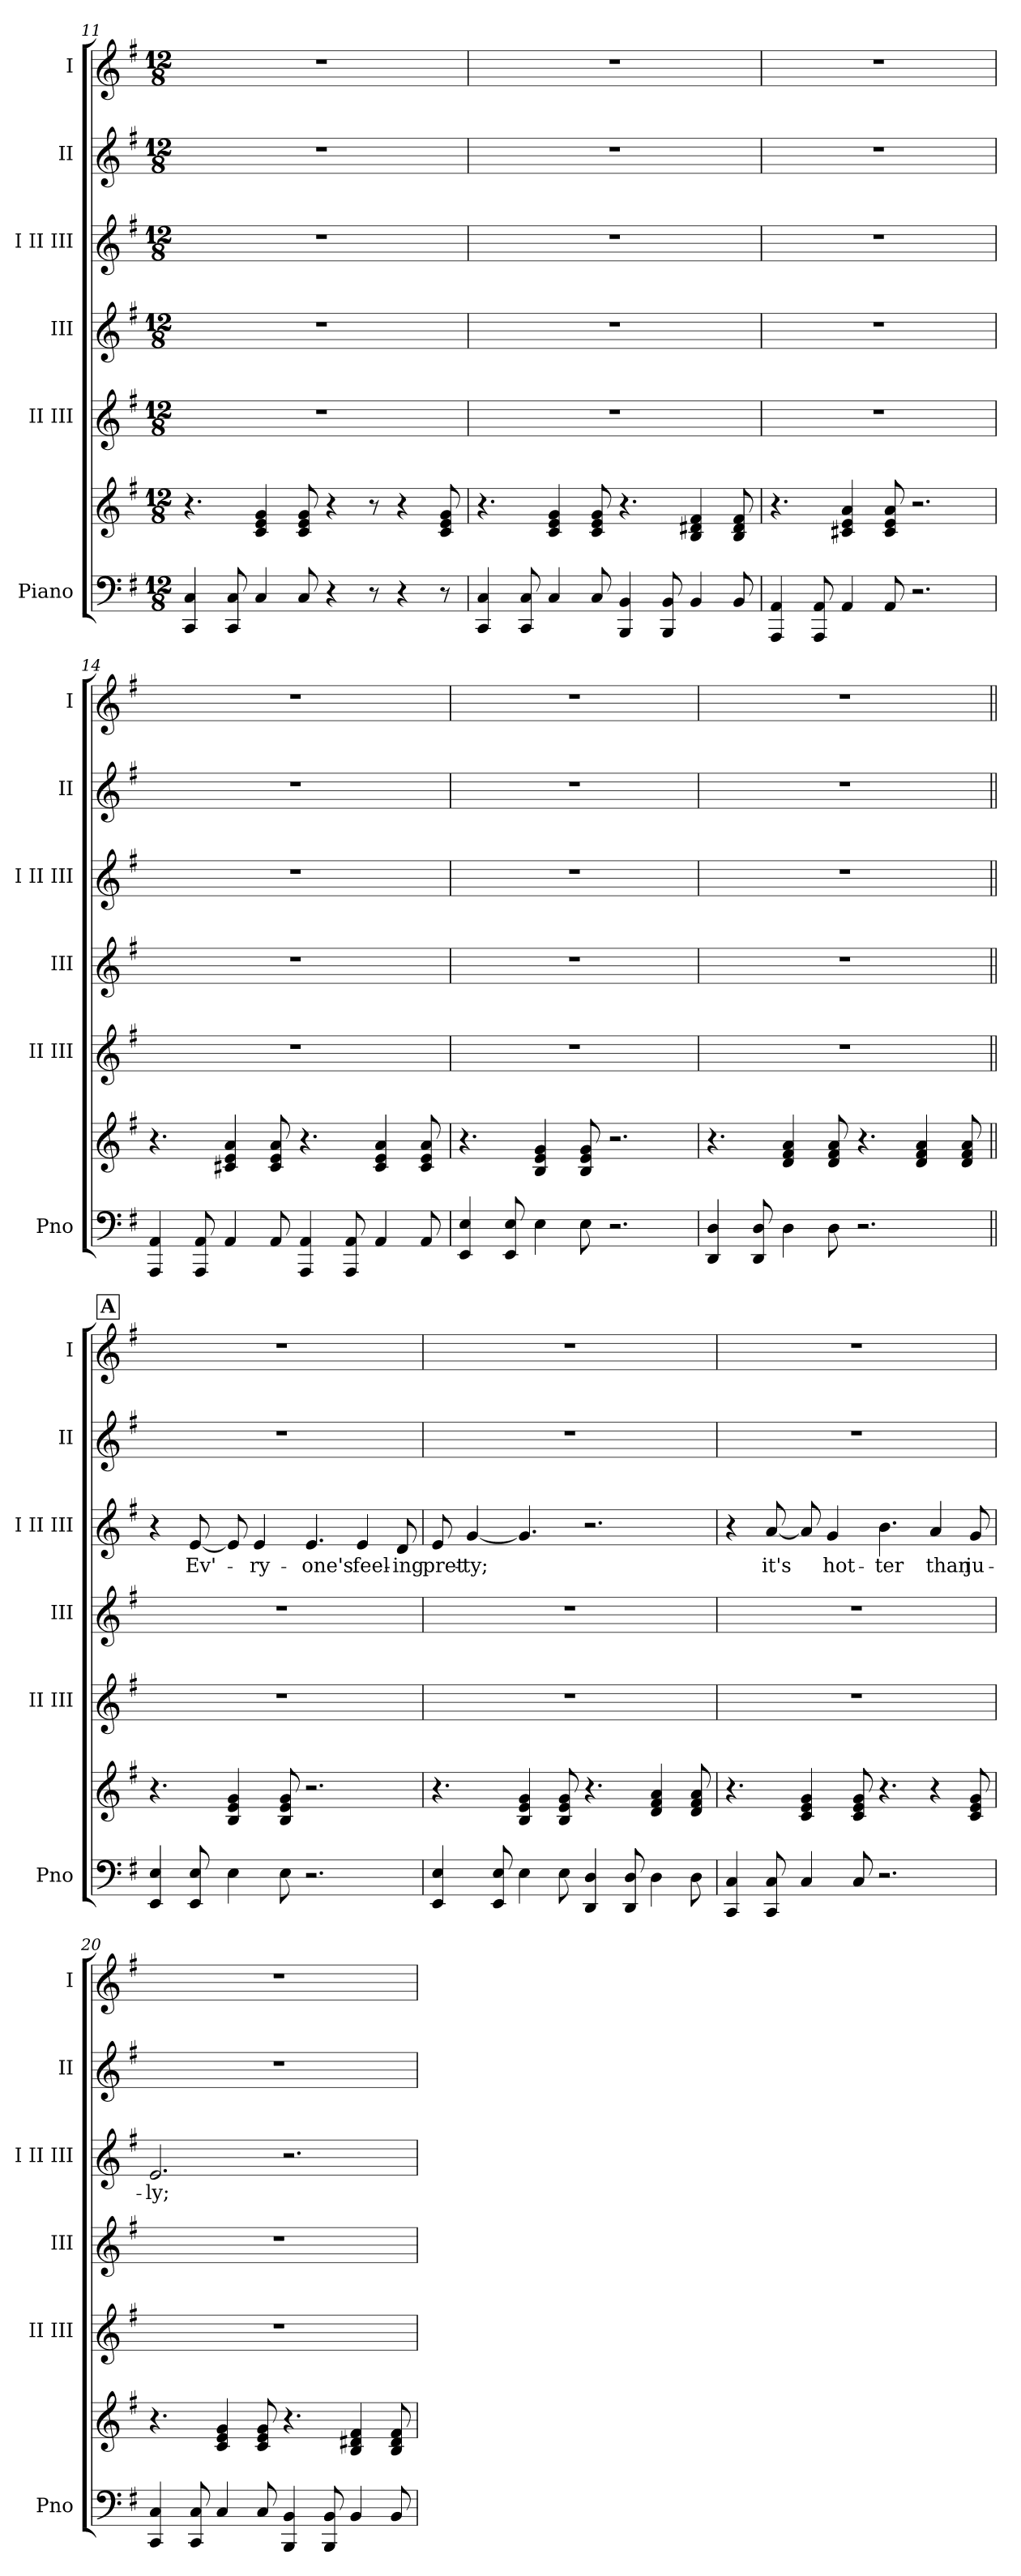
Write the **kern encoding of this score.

**kern	**kern	**kern	**kern	**kern	**text	**kern	**kern
*part6	*part6	*part5	*part4	*part3	*part3	*part2	*part1
*staff7	*staff6	*staff5	*staff4	*staff3	*staff3	*staff2	*staff1
*I"Piano	*	*I"II III	*I"III	*I"I II III	*	*I"II	*I"I
*I'Pno	*	*I'II III	*I'III	*I'I II III	*	*I'II	*I'I
*clefF4	*clefG2	*clefG2	*clefG2	*clefG2	*	*clefG2	*clefG2
*k[f#]	*k[f#]	*k[f#]	*k[f#]	*k[f#]	*	*k[f#]	*k[f#]
*M12/8	*M12/8	*M12/8	*M12/8	*M12/8	*	*M12/8	*M12/8
=11	=11	=11	=11	=11	=11	=11	=11
4CC/ 4C/	4.r	1.r	1.r	1.r	.	1.r	1.r
8CC/ 8C/	.	.	.	.	.	.	.
4C/	4c/ 4e/ 4g/	.	.	.	.	.	.
8C/	8c/ 8e/ 8g/	.	.	.	.	.	.
4r	4r	.	.	.	.	.	.
8r	8r	.	.	.	.	.	.
4r	4r	.	.	.	.	.	.
8r	8c/ 8e/ 8g/	.	.	.	.	.	.
=12	=12	=12	=12	=12	=12	=12	=12
4CC/ 4C/	4.r	1.r	1.r	1.r	.	1.r	1.r
8CC/ 8C/	.	.	.	.	.	.	.
4C/	4c/ 4e/ 4g/	.	.	.	.	.	.
8C/	8c/ 8e/ 8g/	.	.	.	.	.	.
4BBB/ 4BB/	4.r	.	.	.	.	.	.
8BBB/ 8BB/	.	.	.	.	.	.	.
4BB/	4B/ 4d#X/ 4f#/	.	.	.	.	.	.
8BB/	8B/ 8d#/ 8f#/	.	.	.	.	.	.
=13	=13	=13	=13	=13	=13	=13	=13
4AAA/ 4AA/	4.r	1.r	1.r	1.r	.	1.r	1.r
8AAA/ 8AA/	.	.	.	.	.	.	.
4AA/	4c#X/ 4e/ 4a/	.	.	.	.	.	.
8AA/	8c#/ 8e/ 8a/	.	.	.	.	.	.
2.r	2.r	.	.	.	.	.	.
!!LO:LB:g=z
=14	=14	=14	=14	=14	=14	=14	=14
4AAA/ 4AA/	4.r	1.r	1.r	1.r	.	1.r	1.r
8AAA/ 8AA/	.	.	.	.	.	.	.
4AA/	4c#X/ 4e/ 4a/	.	.	.	.	.	.
8AA/	8c#/ 8e/ 8a/	.	.	.	.	.	.
4AAA/ 4AA/	4.r	.	.	.	.	.	.
8AAA/ 8AA/	.	.	.	.	.	.	.
4AA/	4c#/ 4e/ 4a/	.	.	.	.	.	.
8AA/	8c#/ 8e/ 8a/	.	.	.	.	.	.
=15	=15	=15	=15	=15	=15	=15	=15
4EE/ 4E/	4.r	1.r	1.r	1.r	.	1.r	1.r
8EE/ 8E/	.	.	.	.	.	.	.
4E\	4B/ 4e/ 4g/	.	.	.	.	.	.
8E\	8B/ 8e/ 8g/	.	.	.	.	.	.
2.r	2.r	.	.	.	.	.	.
=16	=16	=16	=16	=16	=16	=16	=16
4DD/ 4D/	4.r	1.r	1.r	1.r	.	1.r	1.r
8DD/ 8D/	.	.	.	.	.	.	.
4D\	4d/ 4f#/ 4a/	.	.	.	.	.	.
8D\	8d/ 8f#/ 8a/	.	.	.	.	.	.
2.r	4.r	.	.	.	.	.	.
.	4d/ 4f#/ 4a/	.	.	.	.	.	.
.	8d/ 8f#/ 8a/	.	.	.	.	.	.
!!LO:LB:g=z
!!LO:REH:place=s1:a:B:cj:fs=14:t=A
=17||	=17||	=17||	=17||	=17||	=17||	=17||	=17||
4EE/ 4E/	4.r	1.r	1.r	4r	.	1.r	1.r
!	!	!	!	!	!LO:LY:b	!	!
8EE/ 8E/	.	.	.	[8e/	Ev'-	.	.
4E\	4B/ 4e/ 4g/	.	.	8e/]	.	.	.
!	!	!	!	!	!LO:LY:b	!	!
.	.	.	.	4e/	-ry-	.	.
8E\	8B/ 8e/ 8g/	.	.	.	.	.	.
!	!	!	!	!	!LO:LY:b	!	!
2.r	2.r	.	.	4.e/	-one's	.	.
!	!	!	!	!	!LO:LY:b	!	!
.	.	.	.	4e/	feel-	.	.
!	!	!	!	!	!LO:LY:b	!	!
.	.	.	.	8d/	-ing	.	.
=18	=18	=18	=18	=18	=18	=18	=18
!	!	!	!	!	!LO:LY:b	!	!
4EE/ 4E/	4.r	1.r	1.r	8e/	pret-	1.r	1.r
!	!	!	!	!	!LO:LY:b	!	!
.	.	.	.	[4g/	-ty;	.	.
8EE/ 8E/	.	.	.	.	.	.	.
4E\	4B/ 4e/ 4g/	.	.	4.g/]	.	.	.
8E\	8B/ 8e/ 8g/	.	.	.	.	.	.
4DD/ 4D/	4.r	.	.	2.r	.	.	.
8DD/ 8D/	.	.	.	.	.	.	.
4D\	4d/ 4f#/ 4a/	.	.	.	.	.	.
8D\	8d/ 8f#/ 8a/	.	.	.	.	.	.
=19	=19	=19	=19	=19	=19	=19	=19
4CC/ 4C/	4.r	1.r	1.r	4r	.	1.r	1.r
!	!	!	!	!	!LO:LY:b	!	!
8CC/ 8C/	.	.	.	[8a/	it's	.	.
4C/	4c/ 4e/ 4g/	.	.	8a/]	.	.	.
!	!	!	!	!	!LO:LY:b	!	!
.	.	.	.	4g/	hot-	.	.
8C/	8c/ 8e/ 8g/	.	.	.	.	.	.
!	!	!	!	!	!LO:LY:b	!	!
2.r	4.r	.	.	4.b\	-ter	.	.
!	!	!	!	!	!LO:LY:b	!	!
.	4r	.	.	4a/	than	.	.
!	!	!	!	!	!LO:LY:b	!	!
.	8c/ 8e/ 8g/	.	.	8g/	ju-	.	.
!!LO:PB:g=z
=20	=20	=20	=20	=20	=20	=20	=20
!	!	!	!	!	!LO:LY:b	!	!
4CC/ 4C/	4.r	1.r	1.r	2.e/	-ly;	1.r	1.r
8CC/ 8C/	.	.	.	.	.	.	.
4C/	4c/ 4e/ 4g/	.	.	.	.	.	.
8C/	8c/ 8e/ 8g/	.	.	.	.	.	.
4BBB/ 4BB/	4.r	.	.	2.r	.	.	.
8BBB/ 8BB/	.	.	.	.	.	.	.
4BB/	4B/ 4d#X/ 4f#/	.	.	.	.	.	.
8BB/	8B/ 8d#/ 8f#/	.	.	.	.	.	.
=	=	=	=	=	=	=	=
*-	*-	*-	*-	*-	*-	*-	*-
